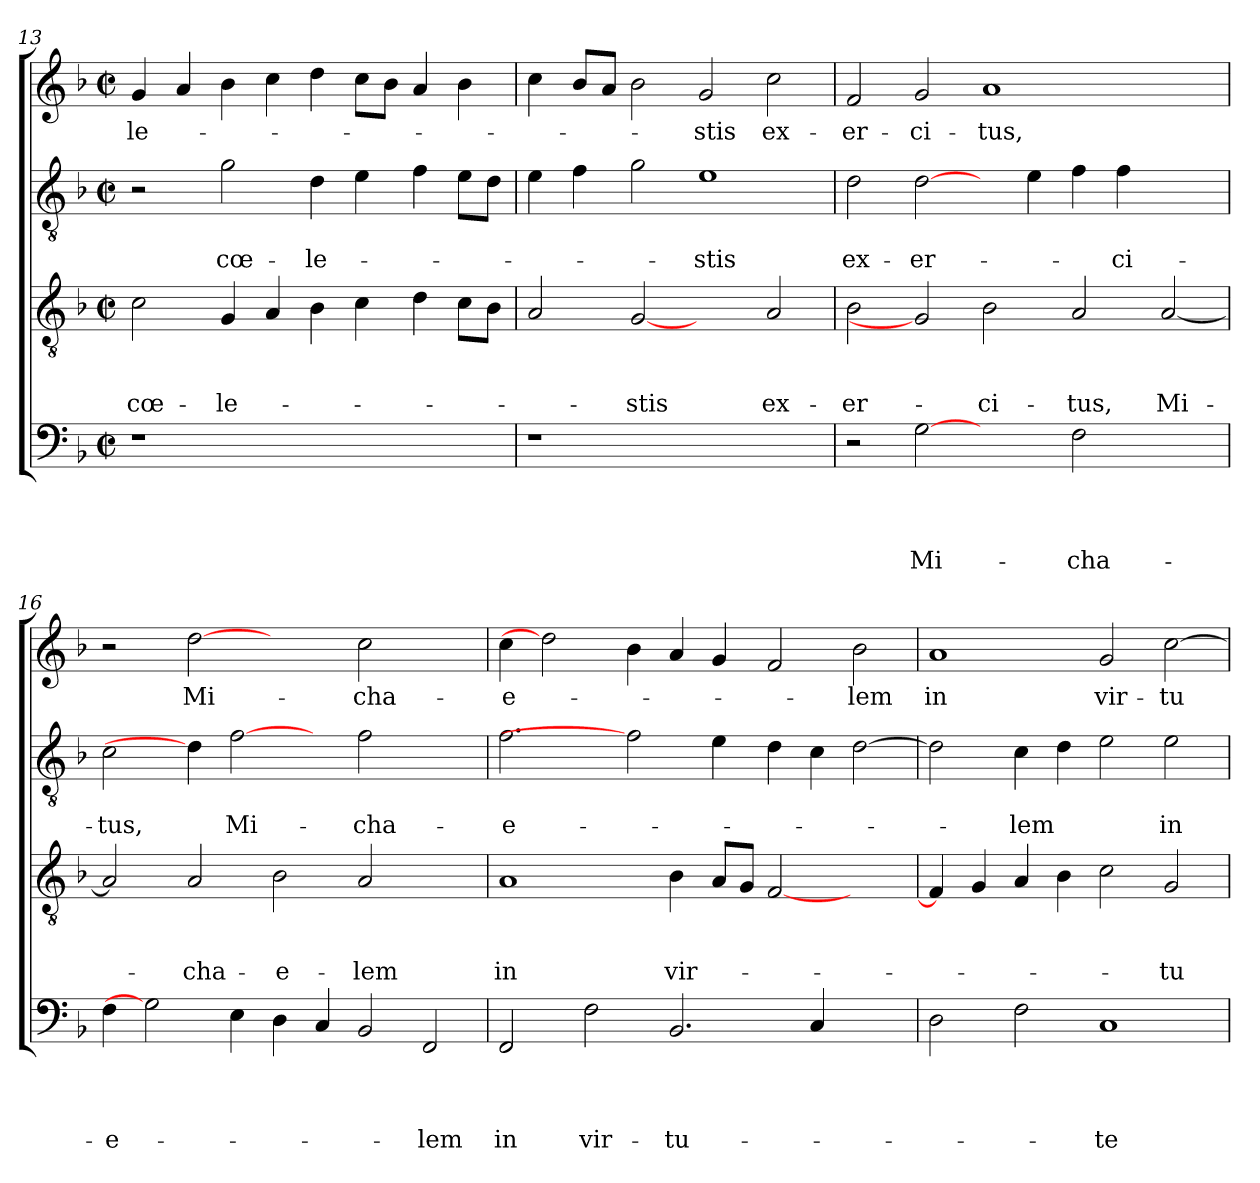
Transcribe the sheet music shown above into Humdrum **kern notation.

**kern	**text	**text	**text	**text	**kern	**text	**text	**text	**kern	**text	**text	**kern	**text
*part4	*part4	*part4	*part4	*part4	*part3	*part3	*part3	*part3	*part2	*part2	*part2	*part1	*part1
*staff4	*staff4	*staff4	*staff4	*staff4	*staff3	*staff3	*staff3	*staff3	*staff2	*staff2	*staff2	*staff1	*staff1
*clefF4	*	*	*	*	*clefGv2	*	*	*	*clefGv2	*	*	*clefG2	*
*k[b-]	*	*	*	*	*k[b-]	*	*	*	*k[b-]	*	*	*k[b-]	*
*F:	*	*	*	*	*F:	*	*	*	*F:	*	*	*F:	*
*M2/2	*	*	*	*	*M2/2	*	*	*	*M2/2	*	*	*M2/2	*
*met(c|)	*	*	*	*	*met(c|)	*	*	*	*met(c|)	*	*	*met(c|)	*
=13	=13	=13	=13	=13	=13	=13	=13	=13	=13	=13	=13	=13	=13
!	!	!	!	!	!	!	!	!LO:LY:b	!	!	!	!	!LO:LY:b
1r	.	.	.	.	2c\	.	.	cœ-	2r	.	.	4g/	-le-
.	.	.	.	.	.	.	.	.	.	.	.	4a/	.
!	!	!	!	!	!	!	!	!LO:LY:b	!	!	!LO:LY:b	!	!
.	.	.	.	.	4G/	.	.	-le-	2g\	.	cœ-	4b-\	.
.	.	.	.	.	4A/	.	.	.	.	.	.	4cc\	.
!	!	!	!	!	!	!	!	!	!	!	!LO:LY:b	!	!
1ryy	.	.	.	.	4B-\	.	.	.	4d\	.	-le-	4dd\	.
.	.	.	.	.	4c\	.	.	.	4e\	.	.	8cc\L	.
.	.	.	.	.	.	.	.	.	.	.	.	8b-\J	.
.	.	.	.	.	4d\	.	.	.	4f\	.	.	4a/	.
.	.	.	.	.	8c\L	.	.	.	8e\L	.	.	4b-\	.
.	.	.	.	.	8B-\J	.	.	.	8d\J	.	.	.	.
!!LO:LB:g=z
=14	=14	=14	=14	=14	=14	=14	=14	=14	=14	=14	=14	=14	=14
1r	.	.	.	.	2A/	.	.	.	4e\	.	.	4cc\	.
.	.	.	.	.	.	.	.	.	4f\	.	.	8b-/L	.
.	.	.	.	.	.	.	.	.	.	.	.	8a/J	.
!	!	!	!	!	!	!	!	!LO:LY:b	!	!	!	!	!
.	.	.	.	.	[2G	.	.	-stis	2g\	.	.	2b-\	.
!	!	!	!	!	!	!	!	!	!	!	!LO:LY:b	!	!LO:LY:b
1ryy	.	.	.	.	2ryy	.	.	.	1e	.	-stis	2g/	-stis
!	!	!	!	!	!	!	!	!LO:LY:b	!	!	!	!	!LO:LY:b
.	.	.	.	.	2A/	.	.	ex-	.	.	.	2cc\	ex-
=15	=15	=15	=15	=15	=15	=15	=15	=15	=15	=15	=15	=15	=15
!	!	!	!	!	!	!	!	!LO:LY:b	!	!	!LO:LY:b	!	!LO:LY:b
2r	.	.	.	.	2B-\	.	.	-er-	2d\	.	ex-	2f/	-er-
!	!	!	!	!LO:LY:b	!	!	!	!	!	!	!LO:LY:b	!	!LO:LY:b
[2G	.	.	.	Mi-	2G]	.	.	.	[2d\	.	-er-	2g/	-ci-
!	!	!	!	!	!	!	!	!LO:LY:b	!	!	!	!	!LO:LY:b
2ryy	.	.	.	.	2B-\	.	.	-ci-	4ryy	.	.	1a	-tus,
.	.	.	.	.	.	.	.	.	4e\	.	.	.	.
!	!	!	!	!LO:LY:b	!	!	!	!LO:LY:b	!	!	!	!	!
2F\	.	.	.	-cha-	2A/	.	.	-tus,	4f\	.	.	.	.
!	!	!	!	!	!	!	!	!	!	!	!LO:LY:b	!	!
.	.	.	.	.	.	.	.	.	4f\	.	-ci-	.	.
!	!	!	!	!	!	!	!	!LO:LY:b	!	!	!	!	!
2ryy	.	.	.	.	[2A/	.	.	Mi-	2ryy	.	.	2ryy	.
=16	=16	=16	=16	=16	=16	=16	=16	=16	=16	=16	=16	=16	=16
!	!	!	!	!LO:LY:b	!	!	!	!	!	!	!LO:LY:b	!	!
4F\	.	.	.	-e-	2A/]	.	.	.	2c\	.	-tus,	2r	.
2G]	.	.	.	.	.	.	.	.	.	.	.	.	.
!	!	!	!	!	!	!	!	!LO:LY:b	!	!	!	!	!LO:LY:b
.	.	.	.	.	2A/	.	.	-cha-	4d\]	.	.	[2dd	Mi-
!	!	!	!	!	!	!	!	!	!	!	!LO:LY:b	!	!
4E\	.	.	.	.	.	.	.	.	[2f	.	Mi-	.	.
!	!	!	!	!	!	!	!	!LO:LY:b	!	!	!	!	!
4D\	.	.	.	.	2B-\	.	.	-e-	.	.	.	2ryy	.
4C/	.	.	.	.	.	.	.	.	4ryy	.	.	.	.
!	!	!	!	!	!	!	!	!LO:LY:b	!	!	!LO:LY:b	!	!LO:LY:b
2BB-/	.	.	.	.	2A/	.	.	-lem	2f\	.	-cha-	2cc\	-cha-
!	!	!	!	!LO:LY:b	!	!	!	!	!	!	!	!	!
2FF/	.	.	.	-lem	2ryy	.	.	.	2ryy	.	.	2ryy	.
=17	=17	=17	=17	=17	=17	=17	=17	=17	=17	=17	=17	=17	=17
!	!	!	!	!LO:LY:b	!	!	!	!LO:LY:b	!	!	!LO:LY:b	!	!LO:LY:b
2FF/	.	.	.	in	1A	.	.	in	2.f\	.	-e-	4cc\	-e-
.	.	.	.	.	.	.	.	.	.	.	.	2dd]	.
!	!	!	!	!LO:LY:b	!	!	!	!	!	!	!	!	!
2F\	.	.	.	vir-	.	.	.	.	.	.	.	.	.
.	.	.	.	.	.	.	.	.	2f]	.	.	4b-\	.
!	!	!	!	!LO:LY:b	!	!	!	!LO:LY:b	!	!	!	!	!
2.BB-/	.	.	.	-tu-	4B-\	.	.	vir-	.	.	.	4a/	.
.	.	.	.	.	8A/L	.	.	.	4e\	.	.	4g/	.
.	.	.	.	.	8G/J	.	.	.	.	.	.	.	.
.	.	.	.	.	[2F/	.	.	.	4d\	.	.	2f/	.
4C/	.	.	.	.	.	.	.	.	4c\	.	.	.	.
!	!	!	!	!	!	!	!	!	!	!	!	!	!LO:LY:b
2ryy	.	.	.	.	2ryy	.	.	.	[2d\	.	.	2b-\	-lem
=18	=18	=18	=18	=18	=18	=18	=18	=18	=18	=18	=18	=18	=18
!	!	!	!	!	!	!	!	!	!	!	!	!	!LO:LY:b
2D\	.	.	.	.	4F/]	.	.	.	2d\]	.	.	1a	in
.	.	.	.	.	4G/	.	.	.	.	.	.	.	.
!	!	!	!	!	!	!	!	!	!	!	!LO:LY:b	!	!
2F\	.	.	.	.	4A/	.	.	.	4c\	.	-lem	.	.
.	.	.	.	.	4B-\	.	.	.	4d\	.	.	.	.
!	!	!	!	!LO:LY:b	!	!	!	!	!	!	!	!	!LO:LY:b
1C	.	.	.	-te	2c\	.	.	.	2e\	.	.	2g/	vir-
!	!	!	!	!	!	!	!	!LO:LY:b	!	!	!LO:LY:b	!	!LO:LY:b
.	.	.	.	.	2G/	.	.	-tu-	2e\	.	in	[2cc\	-tu-
=	=	=	=	=	=	=	=	=	=	=	=	=	=
*-	*-	*-	*-	*-	*-	*-	*-	*-	*-	*-	*-	*-	*-
